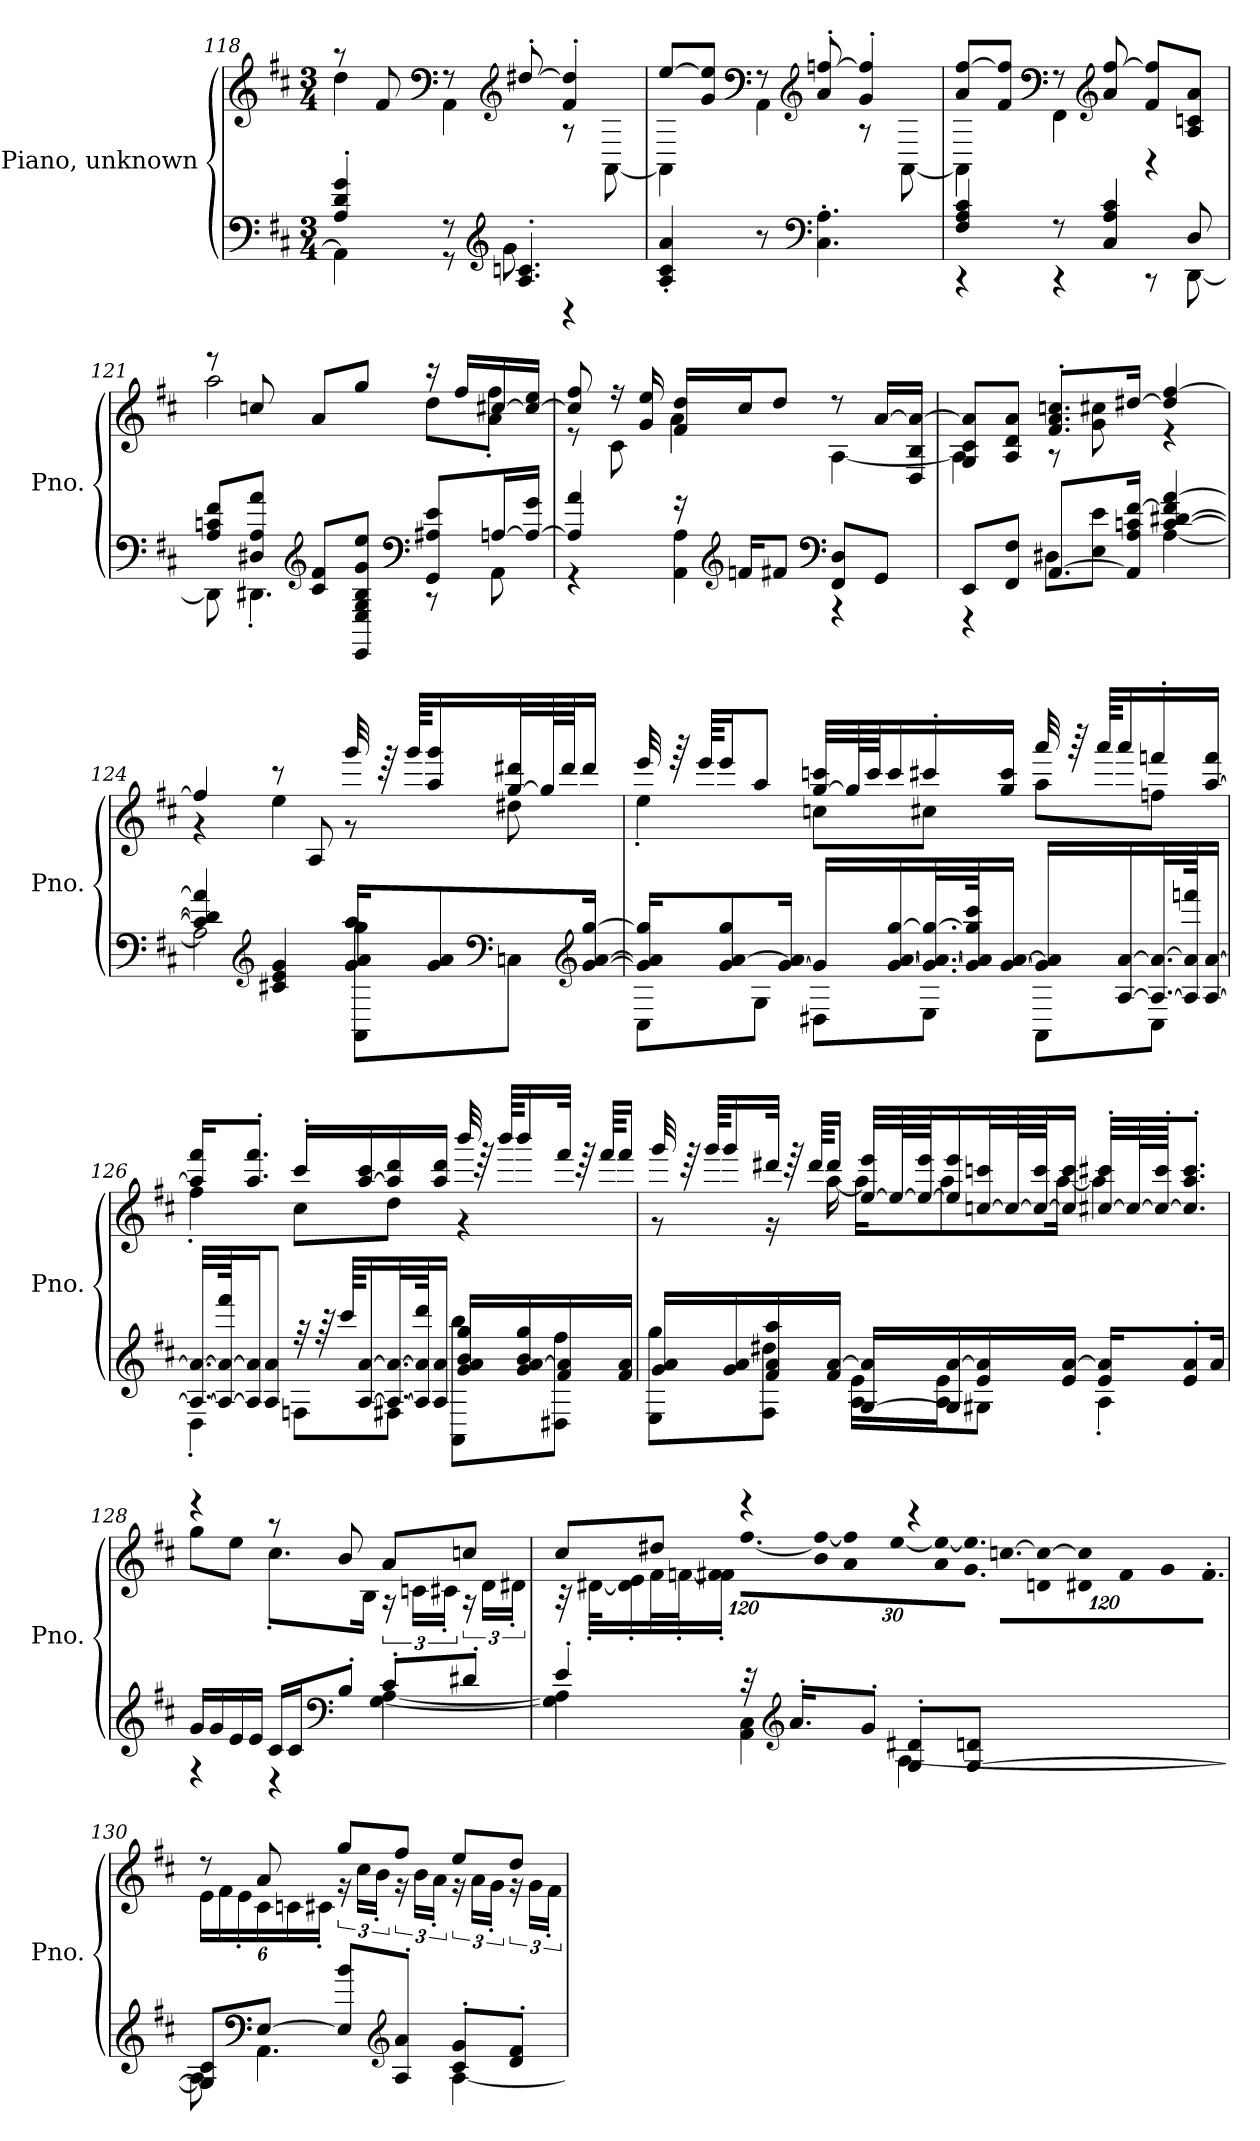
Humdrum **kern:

**kern	**kern
*part1	*part1
*staff2	*staff1
*I"Piano, unknown	*
*I'Pno.	*
!!LO:LB:g=z
*clefF4	*clefG2
*k[f#c#]	*k[f#c#]
*M3/4	*M3/4
=118	=118
*^	*^
4A/' 4d/' 4g/'	4AA\]	8r	4dd\
.	.	8f#/	.
*	*	*clefF4	*
8r	8r	8r	4AA\
*clefG2	*	*clefG2	*
4.A/' 4.cn/'	8g\	[8dd#X'/	.
.	4r	4f#/' 4dd#/]'	8r
.	.	.	[8AA\
*v	*v	*	*
=119	=119	=119
4A/' 4c#/' 4a/'	[8ee/L	4AA\]
.	8g/ 8ee/]J	.
*	*clefF4	*
8r	8r	4AA\
*clefF4	*clefG2	*
4.C#\' 4.A\'	8a/' [8ffn/'	.
.	4g/' 4ff/]'	8r
.	.	[8AA\
=120	=120	=120
*^	*	*
4F#/ 4A/ 4c#/	4r	8a/ [8ff#/L	4AA\]
.	.	8f#/ 8ff#/]J	.
*	*	*clefF4	*
8r	4r	8r	4FF#\
*	*	*clefG2	*
4C#/ 4A/ 4c#/	.	8a/ [8ff#/	.
.	8r	8f#/ 8ff#/]L	4r
8D/	[8DD\	8A/ 8cn/ 8a/J	.
!!LO:LB:g=z	!!
=121	=121	=121	=121
8A/ 8cn/ 8f#/L	8DD\]	8r	2aa\
8D#X/ 8A/ 8a/J	4.DD#X'\	8ccn/	.
*clefG2	*	*	*
8c/ 8f#/L	.	8a/L	.
8EE/ 8E/ 8G/ 8B/ 8g/ 8ee/J	.	8gg/J	.
*clefF4	*	*	*
8GG/ 8A#X/ 8e/L	8r	16r	8dd\L
.	.	16ff#/LL	.
[16An/L	8AA\	[16cc#X/	8a\' 8ff#\'J
16A/_ 16g/JJ	.	16cc#/_ 16ee/JJ	.
=122	=122	=122	=122
4A/] 4a/	4r	8cc#/] 8ff#/	8r
.	.	16r	8c#\
.	.	16g/ 16ee/	.
16r	4AA\ 4A\	16f#/ 16dd/LL	4a\
*clefG2	*	*	*
16fn/KL	.	16cc#/J	.
8f#X/J	.	8dd/J	.
*clefF4	*	*	*
8FF#/ 8D/L	4r	8r	[4A\
8GG/J	.	[16a/LL	.
.	.	16D/ 16B/ 16a/_JJ	.
!!LO:LB:g=z	!!
=123	=123	=123	=123
8EE/L	4r	8G/ 8c#/ 8a/]L	4A\]
8FF#/ 8F#/J	.	8A/ 8d/ 8a/J	.
[8.AA/L	8D#X\L	8.f#/' 8.a/' 8.ccn/'L	8r
.	8E\ 8e\J	.	8g\ 8cc#X\
16AA/] 16A/ 16cn/ [16f#/Jk	.	[16dd#X/Jk	.
[4c/ [4d#X/ 4f#/] [4a/	[4A\	4dd#/] [4ff#/	4r
=124	=124	=124	=124
4c/] 4d#/] 4a/]	2A\]	4ff#/]	4r
*clefG2	*	*	*
4c#X/ 4e/ 4g/	.	8r	4ee\
.	.	8A/	.
16g/ 16a/ 16aa/KL	8AA\ 8gg\L	32ggg/	8r
.	.	64r	.
.	.	64ggg/KKLL	.
8g/ 8a/	.	16aa/ 16ggg/	.
*clefF4	*	*	*
.	8Cn\J	[32gg/ 32ddd#X/L	8dd#X\
.	.	64gg/L]	.
.	.	64ddd#/JJ	.
*clefG2	*	*	*
[16g/ [16a/ [16gg/Jk	.	16ddd#/JJ	.
!!LO:LB:g=z	!!
=125	=125	=125	=125
16g/] 16a/] 16gg/]KL	8C#\L	32eee/	4ee'\
.	.	64r	.
.	.	64eee/KKLL	.
8g/ [8a/ 8gg/	.	16eee/J	.
.	8G\J	8aa/J	.
[16g/ 16a/]Jk	.	.	.
16g/LL]	8D#X\L	[32gg/ 32cccn/LLL	8ccn\L
.	.	64gg/L]	.
.	.	64ccc/JJ	.
[16g/ [16a/ [16gg/	.	16ccc/	.
32.g/_ 32.a/_ 32.gg/_L	8E\J	16ccc#X'/	8cc#X\J
64g/] 64a/] 64gg/] 64ccc#/JK	.	.	.
[16g/ [16a/JJ	.	16gg/ 16ccc#/JJ	.
16g/] 16a/]LL	8AA\L	32aaa/	8aa\L
.	.	64r	.
.	.	64aaa/KKLL	.
[16A/ [16a/	.	16aaa/	.
32.A/_ 32.a/_L	8C#\J	16fffn'/	8ffn\J
64A/] 64a/] 64fffn/JK	.	.	.
[16A/ [16a/JJ	.	[16aa/ 16fff/JJ	.
!!LO:LB:g=z	!!
=126	=126	=126	=126
32.A/_ 32.a/_LLL	4D'\	16aa/] 16fff#/KL	4ff#'\
64A/_ 64a/_ 64fff#/JK	.	.	.
16A/] 16a/]J	.	8.aa/' 8.fff#/'J	.
8A/ 8a/J	.	.	.
32r	8Fn\L	16ccc#'/LL	8cc#\L
64r	.	.	.
64ccc#/KKLL	.	.	.
[16A/ [16a/	.	[16aa/ 16ccc#/	.
32.A/_ 32.a/_L	8F#X\J	16aa/] 16ddd/	8dd\J
64A/] 64a/] 64ddd/JK	.	.	.
16A/ 16a/JJ	.	16aa/ 16ddd/JJ	.
16g/ 16a/ 16b/ 16gg/LL	8AA\ 8bb\L	32bbb/	4r
.	.	64r	.
.	.	64bbb/KKLL	.
16g/ [16a/ 16b/ 16gg/	.	16bbb/	.
16f#/ 16a/]	8D#X\ 8ff#\J	32fff#/JJk	.
.	.	64r	.
.	.	64fff#/KKLL	.
16f#/ 16a/JJ	.	16fff#/JJ	.
!!LO:PB:g=z	!!
=127	=127	=127	=127
16g/ 16a/LL	8E\ 8gg\L	32ggg/	8r
.	.	64r	.
.	.	64ggg/KKLL	.
16g/ 16a/	.	16ggg/	.
16f#/ 16a/ 16aa/	8F#\ 8dd#X\J	32ddd#X/JJk	16r
.	.	64r	.
.	.	64ddd#/KKLL	.
16f#/ [16a/JJ	.	16ddd#/JJ	[16aa\
[16G/ 16a/]LL	16A\ 16e\LL	[32ee/ 32eee/LLL	16aa\KL]
.	.	64ee/L_	.
.	.	64ee/_ 64eee/JJ	.
16G/] [16a/	16A\ 16e\J	16ee/] 16eee/	8aa\
16e/ 16a/]	8G#X\J	[32ccn/ 32cccn/L	.
.	.	64cc/L_	.
.	.	64cc/_ 64ccc/JJ	.
16e/ [16a/JJ	.	16cc/] 16ccc/JJ	[16aa\Jk
16e/ 16a/]KL	4A'\	[32cc#X/' 32ccc#X/'LLL	4aa\]
.	.	64cc#/L_	.
.	.	64cc#/_' 64ccc#/'JJJ	.
8e/' 8a/'	.	8.cc#/]' 8.aa/' 8.ccc#/'J	.
16a/Jk	.	.	.
!!LO:LB:g=z	!!
=128	=128	=128	=128
16g/LL	4r	4r	8gg\L
16g/	.	.	.
16e/	.	.	8ee\J
16e/JJ	.	.	.
16c#/LL	4r	8r	8.cc#'\L
16c#/J	.	.	.
*clefF4	*	*	*
8B'/J	.	8b/	.
.	.	.	16B\Jk
8c#'/L	[4G\ [4A\	8a/L	24r
.	.	.	24cn\LL
.	.	.	24c#X'\JJ
8d#X'/J	.	8ccn/J	24r
.	.	.	24d\LL
.	.	.	24d#X'\JJ
!!LO:LB:g=z	!!
=129	=129	=129	=129
4e'/	4G\] 4A\]	8cc#/L	32r
.	.	.	[32d#X'\KLL
.	.	.	16d#\]' 16e\'
.	.	8dd#X/J	32f#\L
.	.	.	[32fn'\J
.	.	.	16f\]' 16f#X\'JJ
*	*	*	*Xbrackettup
!	!	!	!LO:N:vis=32.
32r	4AA\ 4C#\	4r	[1920%103ff#\LLL
*clefG2	*	*	*
16.a'/KL	.	.	.
!	!	!	!LO:N:vis=64
.	.	.	960%17b\ 960%17ff#\_K
!	!	!	!LO:N:vis=32
.	.	.	640%23a\ 640%23ff#\]J
!	!	!	!LO:N:vis=16
.	.	.	[1920%137ee\
8g'/J	.	.	.
!	!	!	!LO:N:vis=64
.	.	.	960%17a\ 960%17ee\_KL
!	!	!	!LO:N:vis=32.
.	.	.	1920%103g\ 1920%103ee\]JJJ
!	!	!	!LO:N:vis=32.
8G/' 8d#X/'L	[4A\	4r	[1920%103ccn\LLL
!	!	!	!LO:N:vis=64
.	.	.	960%17dn\ 960%17cc\_K
!	!	!	!LO:N:vis=32
.	.	.	640%23d#X\ 640%23cc\]J
!	!	!	!LO:N:vis=16
.	.	.	1920%137f#\
[8G/ 8dn/J	.	.	.
!	!	!	!LO:N:vis=64
.	.	.	960%17g\KL
!	!	!	!LO:N:vis=32.
.	.	.	1920%103f#'\JJJ
!!LO:LB:g=z	!!
=130	=130	=130	=130
8G/] 8c#/L	8A\]	8r	24e\LL
.	.	.	24f#\
.	.	.	24e'\
*clefF4	*	*	*
[8E/J	4.AA\	8a/	24c#\
.	.	.	24cn\
.	.	.	24c#X'\JJ
*	*	*	*brackettup
8E/] 8b/L	.	8gg/L	24r
.	.	.	24cc#\LL
.	.	.	24b'\JJ
*clefG2	*	*	*
8A/' 8a/'J	.	8ff#/J	24r
.	.	.	24b\LL
.	.	.	24a'\JJ
8c#/' 8g/'L	[4A\	8ee/L	24r
.	.	.	24a\LL
.	.	.	24g'\JJ
8d/' 8f#/'J	.	8dd/J	24r
.	.	.	24g\LL
.	.	.	24f#'\JJ
*v	*v	*	*
*	*v	*v
=	=
*-	*-
